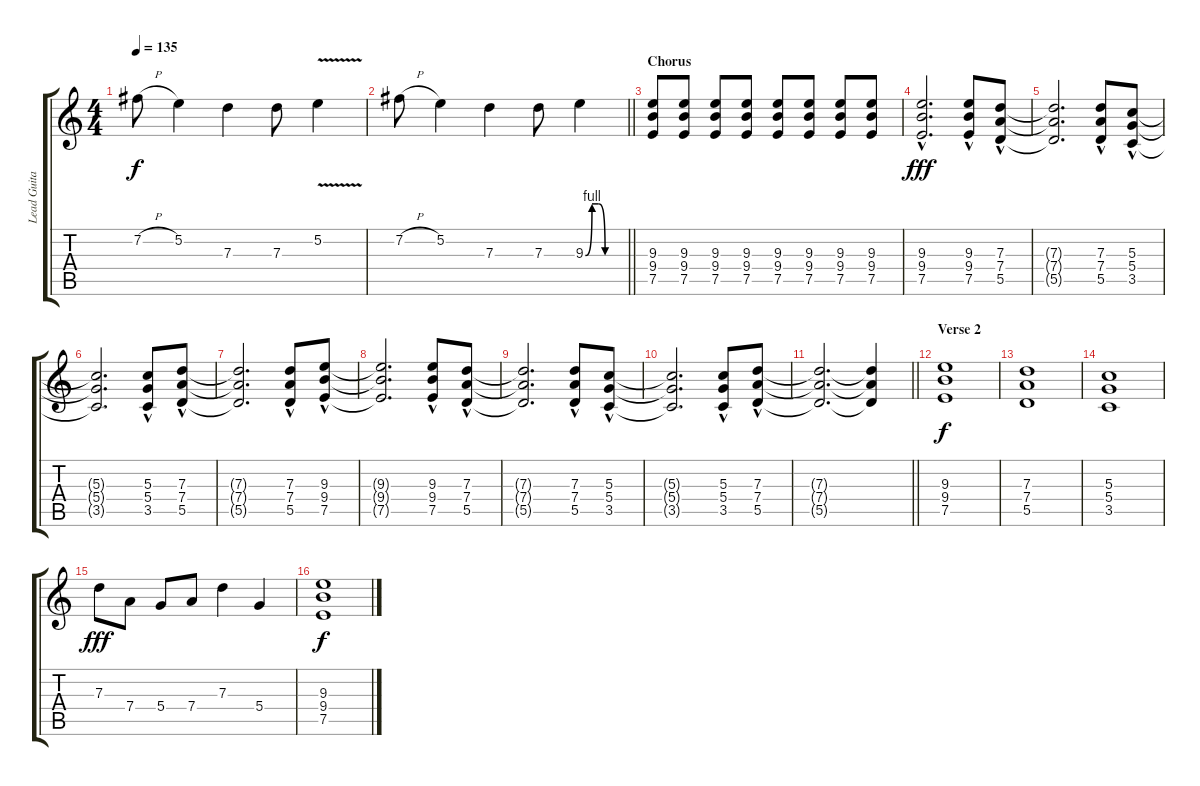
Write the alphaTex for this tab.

\track ("Lead Guitar" "Lead Guita") {instrument overdrivenguitar}
\staff {score tabs}
\tuning (E4 B3 G3 D3 A2 E2) {hide}
\ts (4 4)
\tempo 135
\clef g2
\ks c
7.2{h}.8{dy f} 5.2.4 7.3.4 7.3.8 5.2{v}.4 |
\barLineRight lightlight
7.2{h}.8 5.2.4 7.3.4 7.3.8 9.3{be (custom 0 0 10 4 20 4 30 0 60 0)}.4 |
\section ("" "Chorus ")
(9.3 9.4 7.5).8 (9.3 9.4 7.5).8 (9.3 9.4 7.5).8 (9.3 9.4 7.5).8 (9.3 9.4 7.5).8 (9.3 9.4 7.5).8 (9.3 9.4 7.5).8 (9.3 9.4 7.5).8 |
(9.3{hac} 9.4{hac} 7.5{hac}).2{d dy fff} (9.3{hac} 9.4{hac} 7.5{hac}).8 (7.3{hac} 7.4{hac} 5.5{hac}).8 |
(7.3{t} 7.4{t} 5.5{t}).2{d} (7.3{hac} 7.4{hac} 5.5{hac}).8 (5.3{hac} 5.4{hac} 3.5{hac}).8 |
(5.3{t} 5.4{t} 3.5{t}).2{d} (5.3{hac} 5.4{hac} 3.5{hac}).8 (7.3{hac} 7.4{hac} 5.5{hac}).8 |
(7.3{t} 7.4{t} 5.5{t}).2{d} (7.3{hac} 7.4{hac} 5.5{hac}).8 (9.3{hac} 9.4{hac} 7.5{hac}).8 |
(9.3{t} 9.4{t} 7.5{t}).2{d} (9.3{hac} 9.4{hac} 7.5{hac}).8 (7.3{hac} 7.4{hac} 5.5{hac}).8 |
(7.3{t} 7.4{t} 5.5{t}).2{d} (7.3{hac} 7.4{hac} 5.5{hac}).8 (5.3{hac} 5.4{hac} 3.5{hac}).8 |
(5.3{t} 5.4{t} 3.5{t}).2{d} (5.3{hac} 5.4{hac} 3.5{hac}).8 (7.3{hac} 7.4{hac} 5.5{hac}).8 |
\barLineRight lightlight
(7.3{t} 7.4{t} 5.5{t}).2{d} (7.3{t} 7.4{t} 5.5{t}).4 |
\section ("" "Verse 2")
(9.3 9.4 7.5).1{dy f} |
(7.3 7.4 5.5).1 |
(5.3 5.4 3.5).1 |
7.3.8{dy fff volume 16} 7.4.8 5.4.8 7.4.8 7.3.4 5.4.4 |
(9.3 9.4 7.5).1{dy f}
